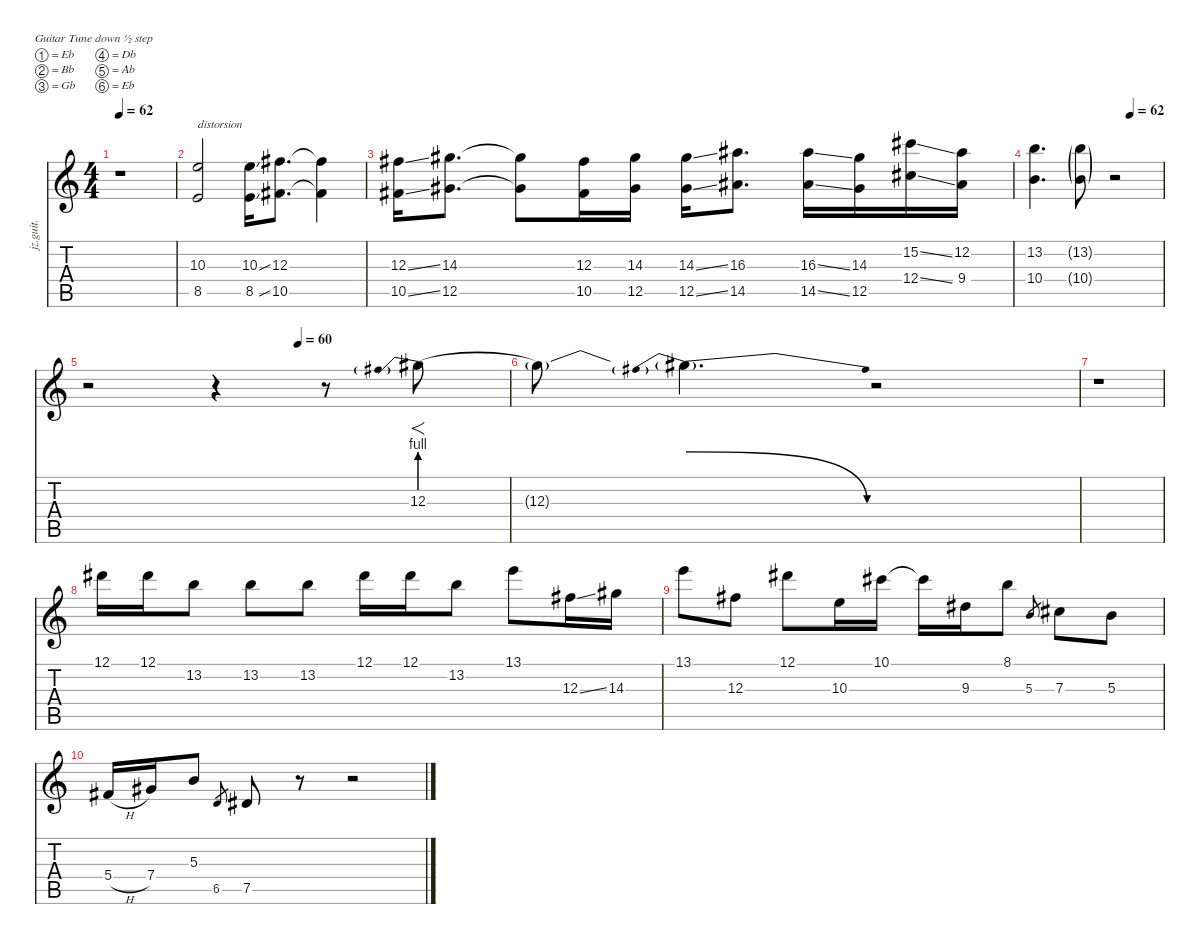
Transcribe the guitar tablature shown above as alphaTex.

\defaultSystemsLayout 4
\hideDynamics
\bracketExtendMode nobrackets
\otherSystemsTrackNameOrientation horizontal
\track ("Guitar 4" "jz.guit.") {instrument electricguitarjazz}
\staff {score tabs}
\tuning (Eb4 Bb3 Gb3 Db3 Ab2 Eb2)
\ts (4 4)
\tempo 62
\clef g2
\ks c
r.1{dy mf} |
(10.3 8.5).2{txt "distorsion" dy f instrument distortionguitar} (10.3{ss} 8.5{ss}).16 (12.3{acc #} 10.5{acc #}).8{d} (12.3{t acc #} 10.5{t acc #}).4 |
(12.3{ss acc #} 10.5{ss acc #}).16 (14.3{acc #} 12.5{acc #}).8{d} (14.3{t acc #} 12.5{t acc #}).8 (12.3{acc #} 10.5{acc #}).16 (14.3{acc #} 12.5{acc #}).16 (14.3{ss acc #} 12.5{ss acc #}).16 (16.3{acc #} 14.5{acc #}).8{d} (16.3{ss acc #} 14.5{ss acc #}).16 (14.3{acc #} 12.5{acc #}).16 (15.2{ss acc #} 12.4{ss acc #}).16 (12.2{acc #} 9.4{acc #}).16 |
\tempo (62 0.75)
(13.2 10.4).4{d} (13.2{g} 10.4{g}).8 r.2 |
\tempo (60 0.5)
r.2 r.4 r.8 12.3{be (prebend 0 4 60 4)}.8{f} |
12.3{t}.8 12.3{be (prebendrelease 0 4 60 0) t}.4{d} r.2 |
r.1 |
12.1{acc #}.16{dy mf instrument electricguitarjazz} 12.1{acc #}.16 13.2.8 13.2.8 13.2.8 12.1{acc #}.16 12.1{acc #}.16 13.2.8 13.1.8 12.3{ss acc #}.16 14.3{acc #}.16 |
13.1.8 12.3{acc #}.8 12.1{acc #}.8 10.3.16 10.1{acc #}.16 10.1{t acc #}.16{dy f} 9.3{acc #}.16{dy mf} 8.1.8 5.3.8{gr dy mp} 7.3{acc #}.8{dy mf} 5.3.8 |
5.4{h acc #}.16 7.4{acc #}.16 5.3.8 6.5.8{gr dy mp} 7.5{acc #}.8{dy mf} r.8 r.2
